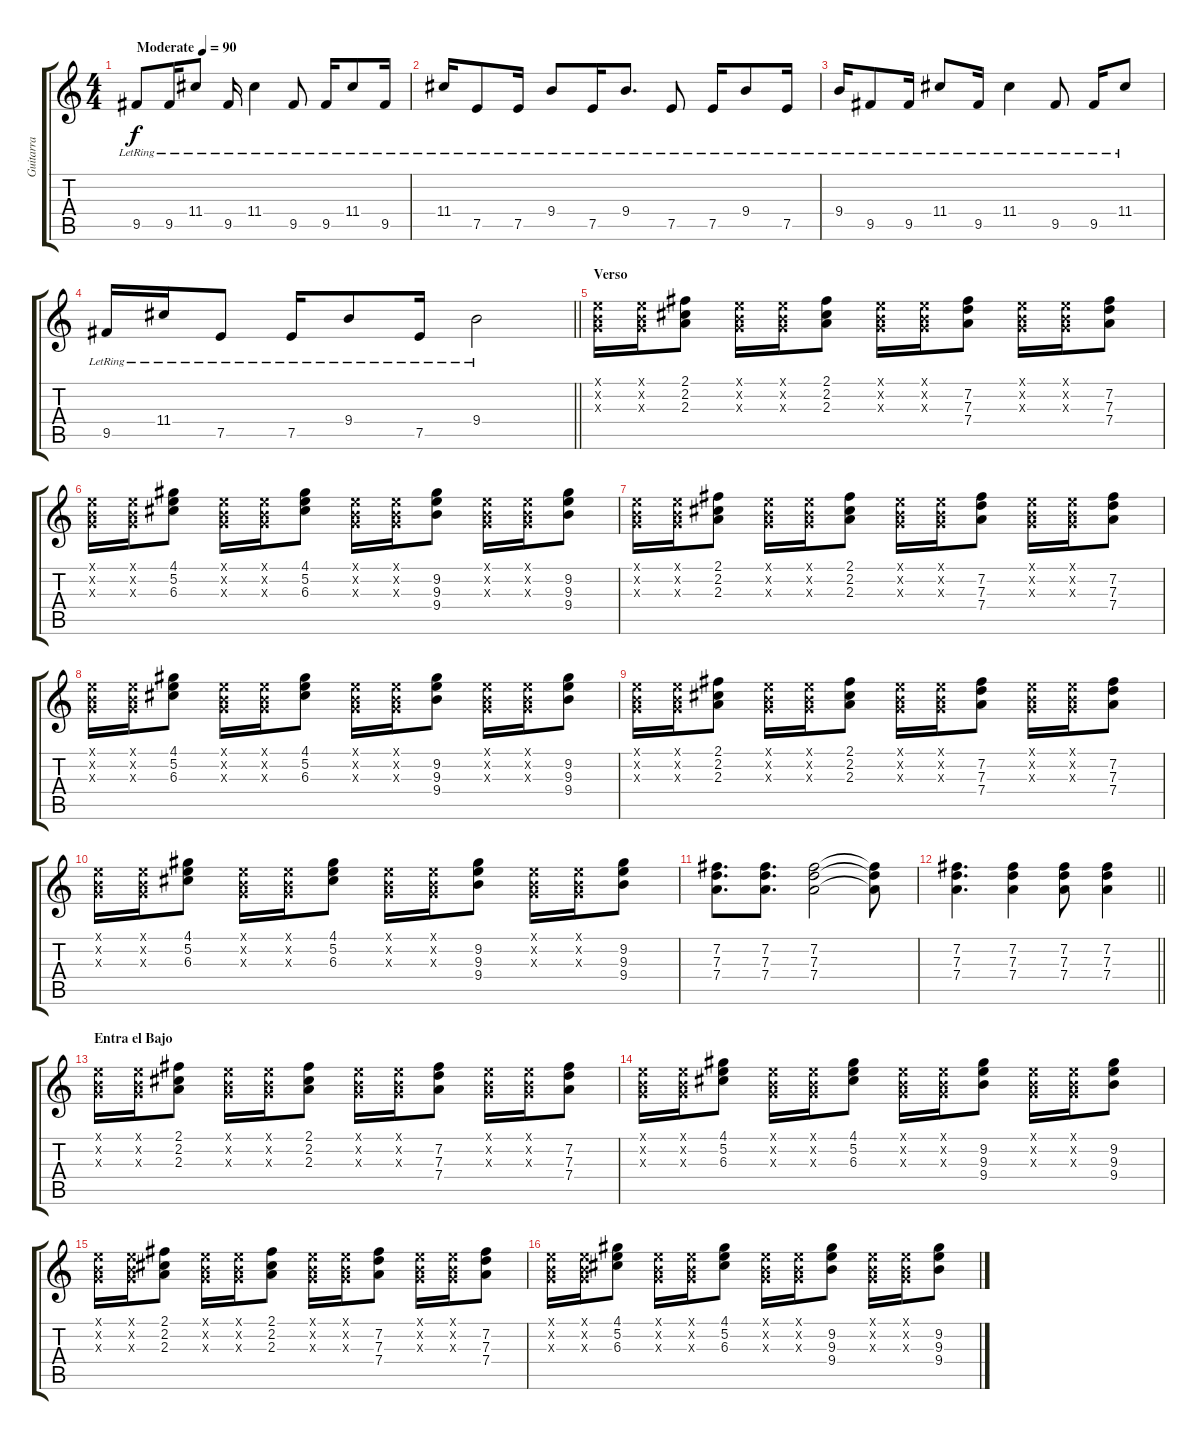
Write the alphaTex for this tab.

\track ("Guitarra" "Guitarra") {instrument electricguitarclean}
\staff {score tabs}
\tuning (E4 B3 G3 D3 A2 E2) {hide}
\ts (4 4)
\tempo (90 "Moderate")
\clef g2
\ks c
9.5{lr}.8{dy f instrument electricguitarclean} 9.5{lr}.16 11.4{lr}.8 9.5{lr}.16 11.4{lr}.4 9.5{lr}.8 9.5{lr}.16 11.4{lr}.8 9.5{lr}.16 |
11.4{lr}.16 7.5{lr}.8 7.5{lr}.16 9.4{lr}.8 7.5{lr}.16 9.4{lr}.8{d} 7.5{lr}.8 7.5{lr}.16 9.4{lr}.8 7.5{lr}.16 |
9.4{lr}.16 9.5{lr}.8 9.5{lr}.16 11.4{lr}.8 9.5{lr}.16 11.4{lr}.4 9.5{lr}.8 9.5{lr}.16 11.4{lr}.8 |
\barLineRight lightlight
9.5{lr}.16 11.4{lr}.16 7.5{lr}.8 7.5{lr}.16 9.4{lr}.8 7.5{lr}.16 9.4{lr}.2 |
\section ("" "Verso")
(0.1{x} 0.2{x} 0.3{x}).16{instrument electricguitarclean} (0.1{x} 0.2{x} 0.3{x}).16 (2.1 2.2 2.3).8 (0.1{x} 0.2{x} 0.3{x}).16 (0.1{x} 0.2{x} 0.3{x}).16 (2.1 2.2 2.3).8 (0.1{x} 0.2{x} 0.3{x}).16 (0.1{x} 0.2{x} 0.3{x}).16 (7.2 7.3 7.4).8 (0.1{x} 0.2{x} 0.3{x}).16 (0.1{x} 0.2{x} 0.3{x}).16 (7.2 7.3 7.4).8 |
(0.1{x} 0.2{x} 0.3{x}).16 (0.1{x} 0.2{x} 0.3{x}).16 (4.1 5.2 6.3).8 (0.1{x} 0.2{x} 0.3{x}).16 (0.1{x} 0.2{x} 0.3{x}).16 (4.1 5.2 6.3).8 (0.1{x} 0.2{x} 0.3{x}).16 (0.1{x} 0.2{x} 0.3{x}).16 (9.2 9.3 9.4).8 (0.1{x} 0.2{x} 0.3{x}).16 (0.1{x} 0.2{x} 0.3{x}).16 (9.2 9.3 9.4).8 |
(0.1{x} 0.2{x} 0.3{x}).16 (0.1{x} 0.2{x} 0.3{x}).16 (2.1 2.2 2.3).8 (0.1{x} 0.2{x} 0.3{x}).16 (0.1{x} 0.2{x} 0.3{x}).16 (2.1 2.2 2.3).8 (0.1{x} 0.2{x} 0.3{x}).16 (0.1{x} 0.2{x} 0.3{x}).16 (7.2 7.3 7.4).8 (0.1{x} 0.2{x} 0.3{x}).16 (0.1{x} 0.2{x} 0.3{x}).16 (7.2 7.3 7.4).8 |
(0.1{x} 0.2{x} 0.3{x}).16 (0.1{x} 0.2{x} 0.3{x}).16 (4.1 5.2 6.3).8 (0.1{x} 0.2{x} 0.3{x}).16 (0.1{x} 0.2{x} 0.3{x}).16 (4.1 5.2 6.3).8 (0.1{x} 0.2{x} 0.3{x}).16 (0.1{x} 0.2{x} 0.3{x}).16 (9.2 9.3 9.4).8 (0.1{x} 0.2{x} 0.3{x}).16 (0.1{x} 0.2{x} 0.3{x}).16 (9.2 9.3 9.4).8 |
(0.1{x} 0.2{x} 0.3{x}).16 (0.1{x} 0.2{x} 0.3{x}).16 (2.1 2.2 2.3).8 (0.1{x} 0.2{x} 0.3{x}).16 (0.1{x} 0.2{x} 0.3{x}).16 (2.1 2.2 2.3).8 (0.1{x} 0.2{x} 0.3{x}).16 (0.1{x} 0.2{x} 0.3{x}).16 (7.2 7.3 7.4).8 (0.1{x} 0.2{x} 0.3{x}).16 (0.1{x} 0.2{x} 0.3{x}).16 (7.2 7.3 7.4).8 |
(0.1{x} 0.2{x} 0.3{x}).16 (0.1{x} 0.2{x} 0.3{x}).16 (4.1 5.2 6.3).8 (0.1{x} 0.2{x} 0.3{x}).16 (0.1{x} 0.2{x} 0.3{x}).16 (4.1 5.2 6.3).8 (0.1{x} 0.2{x} 0.3{x}).16 (0.1{x} 0.2{x} 0.3{x}).16 (9.2 9.3 9.4).8 (0.1{x} 0.2{x} 0.3{x}).16 (0.1{x} 0.2{x} 0.3{x}).16 (9.2 9.3 9.4).8 |
(7.2 7.3 7.4).8{d instrument electricguitarclean} (7.2 7.3 7.4).8{d} (7.2 7.3 7.4).2 (7.2{t} 7.3{t} 7.4{t}).8 |
\barLineRight lightlight
(7.2 7.3 7.4).4{d} (7.2 7.3 7.4).4 (7.2 7.3 7.4).8 (7.2 7.3 7.4).4 |
\section ("" "Entra el Bajo")
(0.1{x} 0.2{x} 0.3{x}).16{instrument electricguitarclean} (0.1{x} 0.2{x} 0.3{x}).16 (2.1 2.2 2.3).8 (0.1{x} 0.2{x} 0.3{x}).16 (0.1{x} 0.2{x} 0.3{x}).16 (2.1 2.2 2.3).8 (0.1{x} 0.2{x} 0.3{x}).16 (0.1{x} 0.2{x} 0.3{x}).16 (7.2 7.3 7.4).8 (0.1{x} 0.2{x} 0.3{x}).16 (0.1{x} 0.2{x} 0.3{x}).16 (7.2 7.3 7.4).8 |
(0.1{x} 0.2{x} 0.3{x}).16 (0.1{x} 0.2{x} 0.3{x}).16 (4.1 5.2 6.3).8 (0.1{x} 0.2{x} 0.3{x}).16 (0.1{x} 0.2{x} 0.3{x}).16 (4.1 5.2 6.3).8 (0.1{x} 0.2{x} 0.3{x}).16 (0.1{x} 0.2{x} 0.3{x}).16 (9.2 9.3 9.4).8 (0.1{x} 0.2{x} 0.3{x}).16 (0.1{x} 0.2{x} 0.3{x}).16 (9.2 9.3 9.4).8 |
(0.1{x} 0.2{x} 0.3{x}).16 (0.1{x} 0.2{x} 0.3{x}).16 (2.1 2.2 2.3).8 (0.1{x} 0.2{x} 0.3{x}).16 (0.1{x} 0.2{x} 0.3{x}).16 (2.1 2.2 2.3).8 (0.1{x} 0.2{x} 0.3{x}).16 (0.1{x} 0.2{x} 0.3{x}).16 (7.2 7.3 7.4).8 (0.1{x} 0.2{x} 0.3{x}).16 (0.1{x} 0.2{x} 0.3{x}).16 (7.2 7.3 7.4).8 |
(0.1{x} 0.2{x} 0.3{x}).16 (0.1{x} 0.2{x} 0.3{x}).16 (4.1 5.2 6.3).8 (0.1{x} 0.2{x} 0.3{x}).16 (0.1{x} 0.2{x} 0.3{x}).16 (4.1 5.2 6.3).8 (0.1{x} 0.2{x} 0.3{x}).16 (0.1{x} 0.2{x} 0.3{x}).16 (9.2 9.3 9.4).8 (0.1{x} 0.2{x} 0.3{x}).16 (0.1{x} 0.2{x} 0.3{x}).16 (9.2 9.3 9.4).8
